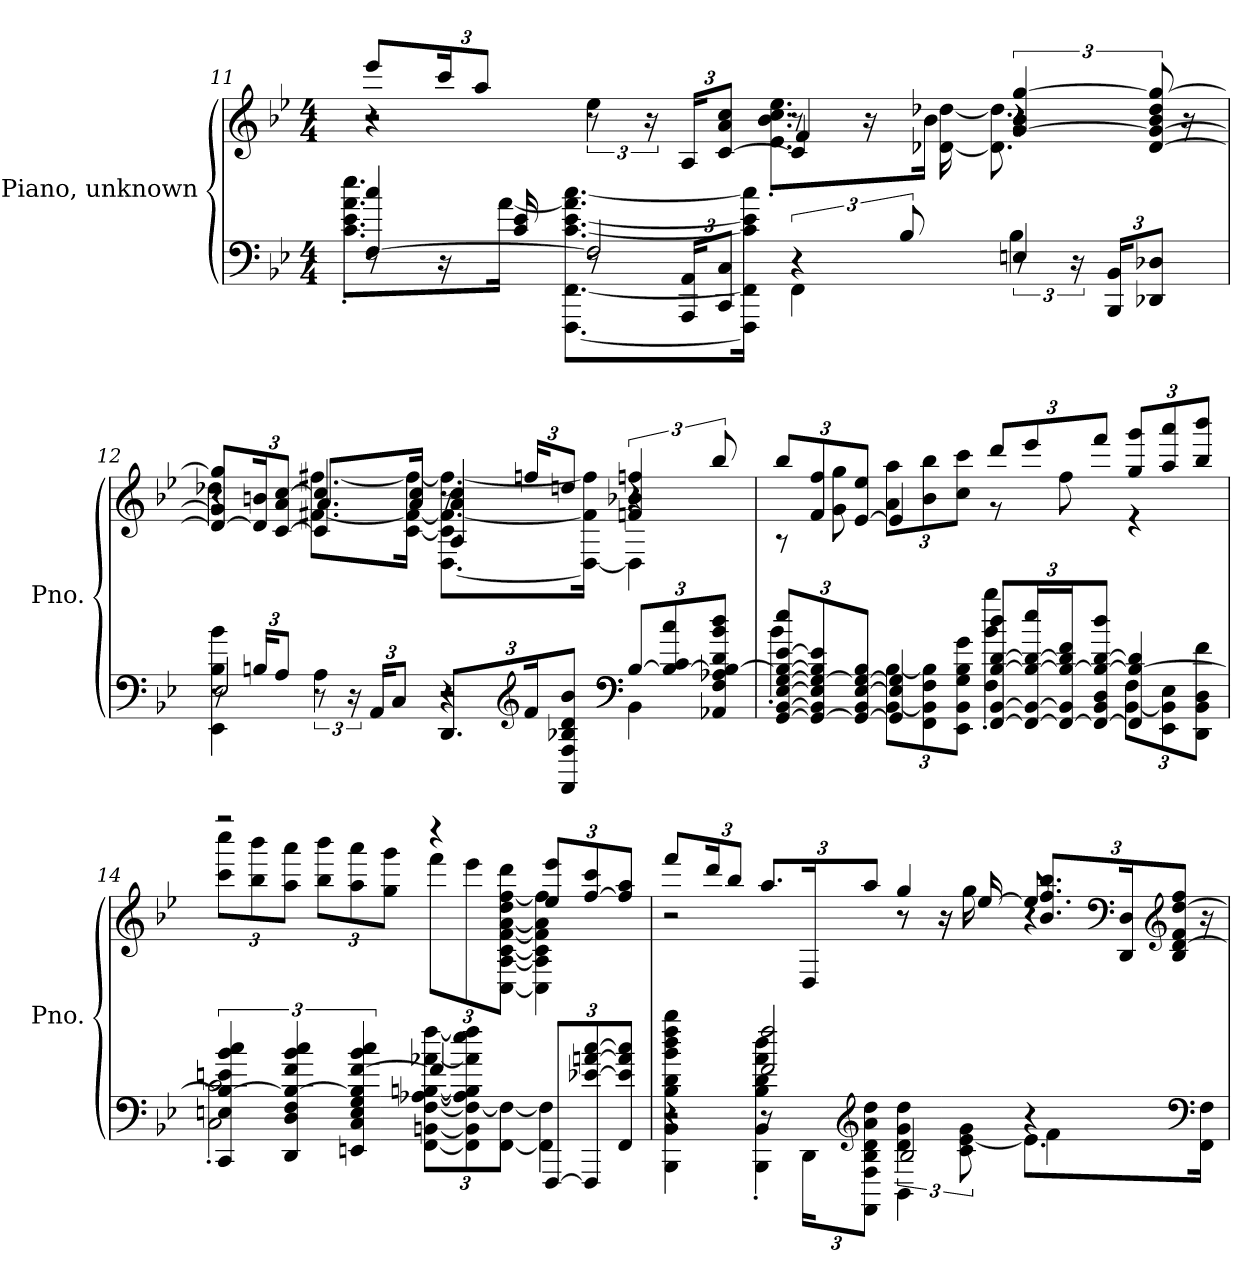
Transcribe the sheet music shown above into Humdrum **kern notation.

**kern	**kern
*part1	*part1
*staff2	*staff1
*I"Piano, unknown	*
*I'Pno.	*
!!LO:LB:g=z
*clefF4	*clefG2
*k[b-e-]	*k[b-e-]
*M4/4	*M4/4
=11	=11
*^	*^
*	*^	*	*^
*	*	*	*	*	*^
[4F/ 4cc/	8.c\' 8.e-\' 8.a\' 8.ee-\'L	8r	8eee-/L	4r	2r	2r
*	*	*	*Xbrackettup	*	*	*
.	.	16r	24ccc/K	.	.	.
.	.	.	12aa/J	.	.	.
.	[16a\Jk	16c/ 16e-/	.	.	.	.
*	*	*	*brackettup	*	*	*
2F/]	[8.FFF\ [8.FF\ [8.c\ [8.e-\ 8.a\] [8.cc\L	8r	12r	4ee-\	.	.
.	.	.	24r	.	.	.
*	*	*Xbrackettup	*	*	*	*
.	.	24AAA/ 24AA/KL	24A/KL	.	.	.
.	.	12CC/ 12C/J	[12c/ 12a/ 12cc/J	.	.	.
.	16FFF\] 16FF\] 16c\] 16e-\] 16cc\]Jk	.	.	.	.	.
*	*	*brackettup	*	*	*	*
.	4FF\	6r	4c/]	8.e-\' 8.b-\' 8.cc\' 8.ee-\'L	4f/	8r
.	.	.	.	.	.	16r
.	.	12B-/	.	.	.	.
.	.	.	.	16b-\Jk	.	[16d-X\ [16dd-X\
4En/	4B-\	12r	[6g/ 6b-/ [6gg/	4r	4r	8.d-\] 8.dd-\]
.	.	24r	.	.	.	.
.	.	24BBB-/ 24BB-/KL	.	.	.	.
.	.	12DD-X/ 12D-X/J	[12d-/ 12g/_ 12b-/ 12dd-/ 12gg/_	.	.	.
.	.	.	.	.	.	16r
*	*	*	*	*	*v	*v
!!LO:LB:g=z
=12	=12	=12	=12	=12	=12
8r	4EE-\ 4B-\ 4b-\	2E-/	8d-/_ 8g/] 8gg/]L	4dd-X\	4r
*Xbrackettup	*	*	*Xbrackettup	*	*
24Bn/KL	.	.	24d-/] 24bn/K	.	.
12A/J	.	.	[12c/ 12a/ [12cc/J	.	.
*brackettup	*	*	*	*	*
12r	4A\	.	4c/] 4cc/]	[8.f#X\ [8.ff#X\L	8.a/L
24r	.	.	.	.	.
24AA/KL	.	.	.	.	.
12C/J	.	.	.	.	.
.	.	.	.	[16c\ 16f#\_ 16ff#\_Jk	16a/ 16cc/Jk
*Xbrackettup	*	*	*	*	*
12.DD/L	4r	2r	8r	[8.D\ 8.c\] 8.f#\_ 8.ff#\_L	4A/ 4a/ 4cc/
*clefG2	*	*	*	*	*
24f/K	.	.	24ffn/KL	.	.
12FF/ 12F/ 12B-X/ 12d/ 12b-/J	.	.	12ddn/J	.	.
.	.	.	.	16D\_ 16f#\] 16ff#\]Jk	.
*clefF4	*	*	*	*	*
*	*	*	*brackettup	*	*
[12B-/L	4BB-\	.	6fn/ 6b-X/ 6ffn/	4D\]	4r
12B-/_ 12c/ 12cc/	.	.	.	.	.
12AA-X/ 12F/ 12A-X/ 12B-/_ 12d/ 12b-/ 12dd/J	.	.	12bb-/	.	.
*	*v	*v	*	*	*
*	*	*v	*v	*v
!!LO:PB:g=z
=13	=13	=13
*	*	*Xbrackettup
*	*	*^
[12GG/ [12BB-/ [12E-/ [12G/ 12B-/_ [12e-/ 12ee-/L	4b-'\	12bb-/L	8r
12GG/_ 12BB-/] 12E-/] 12G/_ 12B-/] 12e-/]	.	12f/ 12ff/	.
.	.	.	8g\ 8gg\
12GG/_ 12BB-/ [12E-/ 12G/_ 12B-/J	.	[12e-/ 12ee-/J	.
4GG/] 4E-/] 4G/]	[12BB-\ [12B-\L	4e-/]	12a\ 12aa\L
.	12FF\ 12BB-\] 12F\ 12B-\]	.	12b-\ 12bb-\
.	12EE-\ 12BB-\ 12G\ 12B-\ 12g\J	.	12cc\ 12ccc\J
[12FF/ [12BB-/ [12B-/ [12d/ 12dd/L	4F\' 4b-\' 4bb-\'	12ddd/L	8r
24FF/_ 24BB-/_ 24B-/_ 24d/_ 24ee-/L	.	12eee-/	.
24FF/_ 24BB-/] 24B-/_ 24d/] 24f/J	.	.	8ff\
12FF/_ 12BB-/ 12D/ 12B-/_ [12d/ 12dd/J	.	12fff/J	.
4FF/] 4B-/_ 4d/]	[12BB-\ 12F\L	12gg/ 12ggg/L	4r
.	12EE-\ 12BB-\] 12E-\	12aa/ 12aaa/	.
.	12DD\ 12BB-\ 12D\ 12f\J	12bb-/ 12bbb-/J	.
=14	=14	=14	=14
*brackettup	*	*	*
6CC/ 6En/ 6B-/_ 6en/ 6b-/ 6cc/	2C\' 2c\'	2r	12ccc\ 12cccc\L
.	.	.	12bb-\ 12bbb-\
6DD/ 6D/ 6F/ 6B-/_ 6f/ 6b-/ 6cc/	.	.	12aa\ 12aaa\J
.	.	.	12bb-\ 12bbb-\L
6EEn/ 6C/ 6E/ 6G/ 6B-/] [6f/ 6b-/ 6cc/	.	.	12aa\ 12aaa\
.	.	.	12gg\ 12ggg\J
*	*Xbrackettup	*	*
4f/]	[12FF\ [12BBn\ [12F\ [12A-X\ [12Bn\ [12a-X\ [12ff\L	4r	12fff\L
.	12FF\] 12BB\] 12F\_ 12A-\] 12B\] 12a-\] 12ee-\ 12ff\]	.	12eee-\
.	[12FF\ 12F\_J	.	[12C\ [12A\ [12c\ [12f\ [12a\ 12dd\ [12ff\ 12ddd\J
[12FFF/L	4FF\] 4F\]	12ee-/ 12eee-/L	4C\] 4A\] 4c\] 4f\] 4a\] 4ff\]
12FFF/] [12e-X/ [12an/ [12cc/	.	[12ff/ 12ccc/	.
12FF/ 12e-/] 12a/] 12cc/]J	.	12ff/] 12aa/J	.
!!LO:LB:g=z
=15	=15	=15	=15
*^	*^	*	*^
4r	4BBB-\ 4BB-\ 4B-\ 4d\ 4b-\ 4dd\ 4ff\ 4bb-\	2r	4r	2r	2r	8fff/L
.	.	.	.	.	.	24ddd/K
.	.	.	.	.	.	12bb-/J
2f/ 2ff/	8r	.	4BBB-\' 4BB-\' 4B-\' 4d\' 4a\' 4dd\'	.	.	12.aa/L
.	24DD\KL	.	.	.	.	24D/K
*clefG2	*	*	*	*	*	*
.	12FF\ 12F\ 12B-\ 12d\ 12a\ 12dd\J	.	.	.	.	12aa/J
*	*brackettup	*	*	*	*	*
.	6d\ 6g\ 6dd\	2B-/	4BB-\	8r	8r	4gg/
.	.	.	.	16r	16r	.
.	12c\ [12e-\ 12g\	.	.	.	.	.
.	.	.	.	[16ee-/	16gg\	.
4r	8.e-\L]	.	4f\	8.ee-/]	4r	12.b-/ 12.ff/ 12.bb-/L
*	*	*	*	*clefF4	*	*
.	.	.	.	.	.	24DD/ 24D/K
*	*	*	*	*clefG2	*	*
.	.	.	.	.	.	12B-/ [12d/ 12f/ [12dd/ 12ff/J
*clefF4	*	*	*	*	*	*
.	16FF\ 16F\Jk	.	.	16r	.	.
*v	*v	*v	*v	*	*	*
*	*v	*v	*v
=	=
*-	*-
